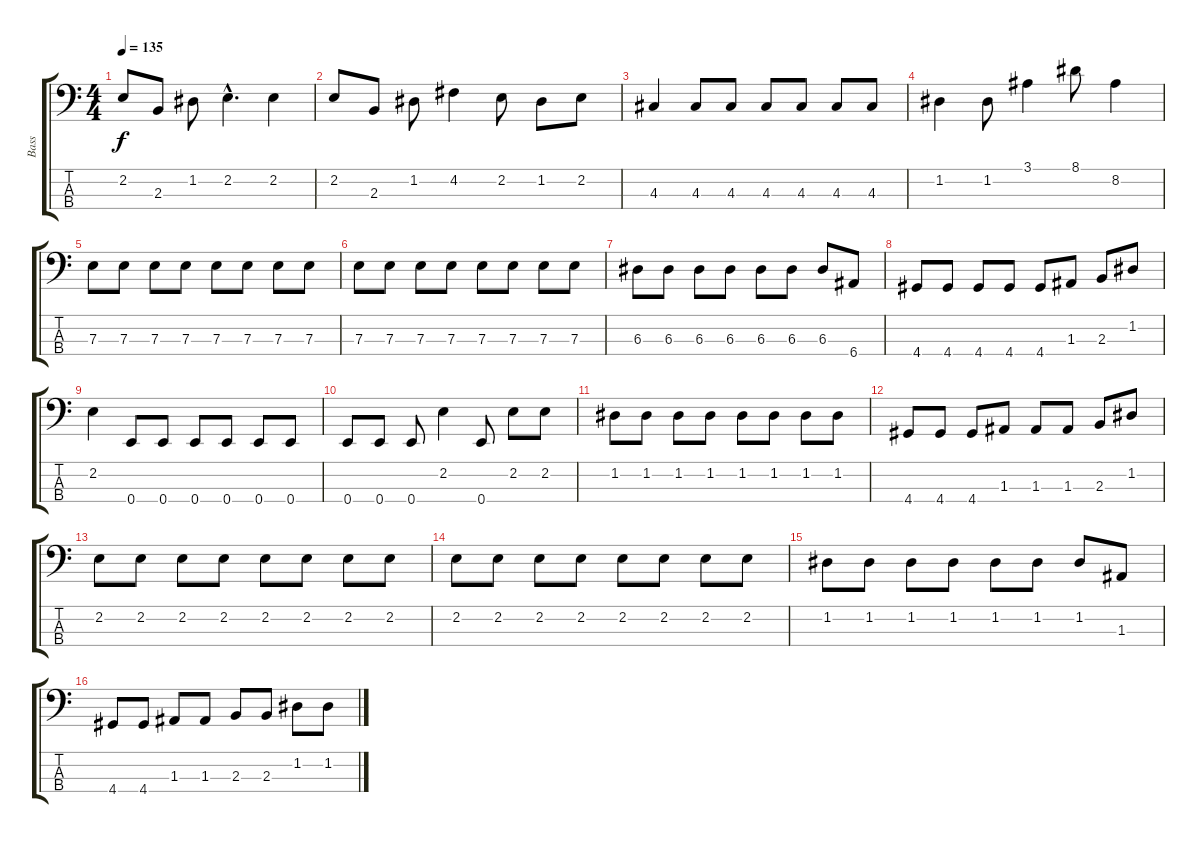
\track ("Bass" "Bass") {instrument electricbasspick}
\staff {score tabs}
\tuning (G2 D2 A1 E1) {hide}
\ts (4 4)
\tempo 135
\clef f4
\ks c
2.2.8{dy f} 2.3.8 1.2.8 2.2{hac}.4{d} 2.2.4 |
2.2.8 2.3.8 1.2.8 4.2.4 2.2.8 1.2.8 2.2.8 |
4.3.4 4.3.8 4.3.8 4.3.8 4.3.8 4.3.8 4.3.8 |
1.2.4 1.2.8 3.1.4 8.1.8 8.2.4 |
7.3.8 7.3.8 7.3.8 7.3.8 7.3.8 7.3.8 7.3.8 7.3.8 |
7.3.8 7.3.8 7.3.8 7.3.8 7.3.8 7.3.8 7.3.8 7.3.8 |
6.3.8 6.3.8 6.3.8 6.3.8 6.3.8 6.3.8 6.3.8 6.4.8 |
4.4.8 4.4.8 4.4.8 4.4.8 4.4.8 1.3.8 2.3.8 1.2.8 |
2.2.4 0.4.8 0.4.8 0.4.8 0.4.8 0.4.8 0.4.8 |
0.4.8 0.4.8 0.4.8 2.2.4 0.4.8 2.2.8 2.2.8 |
1.2.8 1.2.8 1.2.8 1.2.8 1.2.8 1.2.8 1.2.8 1.2.8 |
4.4.8 4.4.8 4.4.8 1.3.8 1.3.8 1.3.8 2.3.8 1.2.8 |
2.2.8 2.2.8 2.2.8 2.2.8 2.2.8 2.2.8 2.2.8 2.2.8 |
2.2.8 2.2.8 2.2.8 2.2.8 2.2.8 2.2.8 2.2.8 2.2.8 |
1.2.8 1.2.8 1.2.8 1.2.8 1.2.8 1.2.8 1.2.8 1.3.8 |
4.4.8 4.4.8 1.3.8 1.3.8 2.3.8 2.3.8 1.2.8 1.2.8
